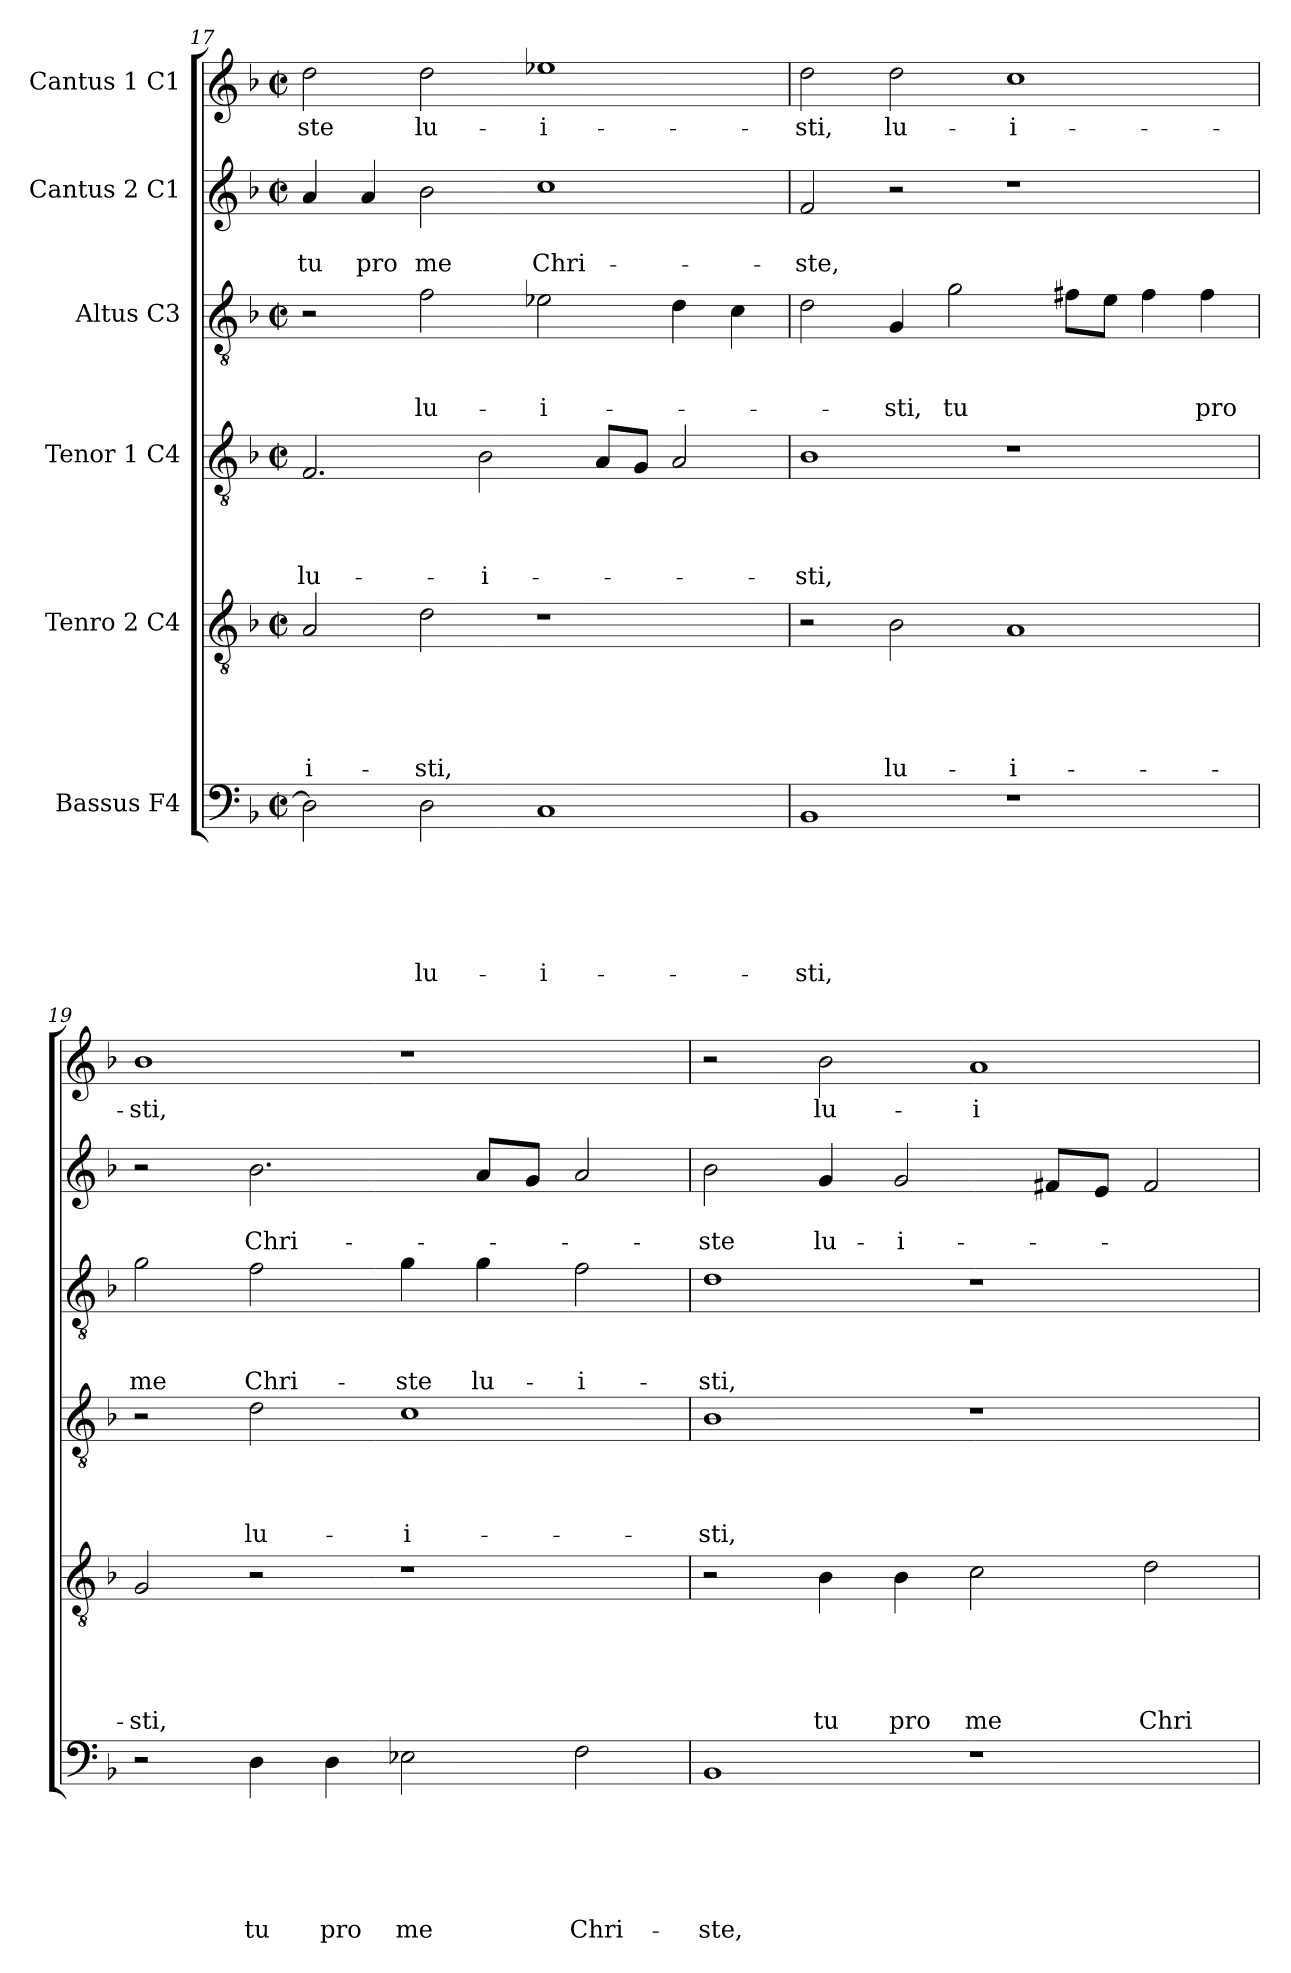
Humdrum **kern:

**kern	**text	**text	**text	**text	**text	**text	**kern	**text	**text	**text	**text	**text	**kern	**text	**text	**text	**text	**kern	**text	**text	**text	**kern	**text	**text	**kern	**text
*part6	*part6	*part6	*part6	*part6	*part6	*part6	*part5	*part5	*part5	*part5	*part5	*part5	*part4	*part4	*part4	*part4	*part4	*part3	*part3	*part3	*part3	*part2	*part2	*part2	*part1	*part1
*staff6	*staff6	*staff6	*staff6	*staff6	*staff6	*staff6	*staff5	*staff5	*staff5	*staff5	*staff5	*staff5	*staff4	*staff4	*staff4	*staff4	*staff4	*staff3	*staff3	*staff3	*staff3	*staff2	*staff2	*staff2	*staff1	*staff1
*I"Bassus F4	*	*	*	*	*	*	*I"Tenro 2 C4	*	*	*	*	*	*I"Tenor 1 C4	*	*	*	*	*I"Altus C3	*	*	*	*I"Cantus 2 C1	*	*	*I"Cantus 1 C1	*
*clefF4	*	*	*	*	*	*	*clefGv2	*	*	*	*	*	*clefGv2	*	*	*	*	*clefGv2	*	*	*	*clefG2	*	*	*clefG2	*
*k[b-]	*	*	*	*	*	*	*k[b-]	*	*	*	*	*	*k[b-]	*	*	*	*	*k[b-]	*	*	*	*k[b-]	*	*	*k[b-]	*
*F:	*	*	*	*	*	*	*F:	*	*	*	*	*	*F:	*	*	*	*	*F:	*	*	*	*F:	*	*	*F:	*
*M2/2	*	*	*	*	*	*	*M2/2	*	*	*	*	*	*M2/2	*	*	*	*	*M2/2	*	*	*	*M2/2	*	*	*M2/2	*
*met(c|)	*	*	*	*	*	*	*met(c|)	*	*	*	*	*	*met(c|)	*	*	*	*	*met(c|)	*	*	*	*met(c|)	*	*	*met(c|)	*
=17	=17	=17	=17	=17	=17	=17	=17	=17	=17	=17	=17	=17	=17	=17	=17	=17	=17	=17	=17	=17	=17	=17	=17	=17	=17	=17
2D\]	.	.	.	.	.	.	2A/	.	.	.	.	-i-	2.F/	.	.	.	lu-	2r	.	.	.	4a/	.	tu	2dd\	-ste
.	.	.	.	.	.	.	.	.	.	.	.	.	.	.	.	.	.	.	.	.	.	4a/	.	pro	.	.
2D\	.	.	.	.	.	lu-	2d\	.	.	.	.	-sti,	.	.	.	.	.	2f\	.	.	lu-	2b-\	.	me	2dd\	lu-
.	.	.	.	.	.	.	.	.	.	.	.	.	2B-\	.	.	.	-i-	.	.	.	.	.	.	.	.	.
1C	.	.	.	.	.	-i-	1r	.	.	.	.	.	.	.	.	.	.	2e-X\	.	.	-i-	1cc	.	Chri-	1ee-X	-i-
.	.	.	.	.	.	.	.	.	.	.	.	.	8A/L	.	.	.	.	.	.	.	.	.	.	.	.	.
.	.	.	.	.	.	.	.	.	.	.	.	.	8G/J	.	.	.	.	.	.	.	.	.	.	.	.	.
.	.	.	.	.	.	.	.	.	.	.	.	.	2A/	.	.	.	.	4d\	.	.	.	.	.	.	.	.
.	.	.	.	.	.	.	.	.	.	.	.	.	.	.	.	.	.	4c\	.	.	.	.	.	.	.	.
!!LO:PB:g=z
=18	=18	=18	=18	=18	=18	=18	=18	=18	=18	=18	=18	=18	=18	=18	=18	=18	=18	=18	=18	=18	=18	=18	=18	=18	=18	=18
1BB-	.	.	.	.	.	-sti,	2r	.	.	.	.	.	1B-	.	.	.	-sti,	2d\	.	.	.	2f/	.	-ste,	2dd\	-sti,
.	.	.	.	.	.	.	2B-\	.	.	.	.	lu-	.	.	.	.	.	4G/	.	.	-sti,	2r	.	.	2dd\	lu-
.	.	.	.	.	.	.	.	.	.	.	.	.	.	.	.	.	.	2g\	.	.	tu	.	.	.	.	.
1r	.	.	.	.	.	.	1A	.	.	.	.	-i-	1r	.	.	.	.	.	.	.	.	1r	.	.	1cc	-i-
.	.	.	.	.	.	.	.	.	.	.	.	.	.	.	.	.	.	8f#X\L	.	.	.	.	.	.	.	.
.	.	.	.	.	.	.	.	.	.	.	.	.	.	.	.	.	.	8e\J	.	.	.	.	.	.	.	.
.	.	.	.	.	.	.	.	.	.	.	.	.	.	.	.	.	.	4f#\	.	.	.	.	.	.	.	.
.	.	.	.	.	.	.	.	.	.	.	.	.	.	.	.	.	.	4f#\	.	.	pro	.	.	.	.	.
=19	=19	=19	=19	=19	=19	=19	=19	=19	=19	=19	=19	=19	=19	=19	=19	=19	=19	=19	=19	=19	=19	=19	=19	=19	=19	=19
2r	.	.	.	.	.	.	2G/	.	.	.	.	-sti,	2r	.	.	.	.	2g\	.	.	me	2r	.	.	1b-	-sti,
4D\	.	.	.	.	.	tu	2r	.	.	.	.	.	2d\	.	.	.	lu-	2f\	.	.	Chri-	2.b-\	.	Chri-	.	.
4D\	.	.	.	.	.	pro	.	.	.	.	.	.	.	.	.	.	.	.	.	.	.	.	.	.	.	.
2E-X\	.	.	.	.	.	me	1r	.	.	.	.	.	1c	.	.	.	-i-	4g\	.	.	-ste	.	.	.	1r	.
.	.	.	.	.	.	.	.	.	.	.	.	.	.	.	.	.	.	4g\	.	.	lu-	8a/L	.	.	.	.
.	.	.	.	.	.	.	.	.	.	.	.	.	.	.	.	.	.	.	.	.	.	8g/J	.	.	.	.
2F\	.	.	.	.	.	Chri-	.	.	.	.	.	.	.	.	.	.	.	2f\	.	.	-i-	2a/	.	.	.	.
=20	=20	=20	=20	=20	=20	=20	=20	=20	=20	=20	=20	=20	=20	=20	=20	=20	=20	=20	=20	=20	=20	=20	=20	=20	=20	=20
1BB-	.	.	.	.	.	-ste,	2r	.	.	.	.	.	1B-	.	.	.	-sti,	1d	.	.	-sti,	2b-\	.	-ste	2r	.
.	.	.	.	.	.	.	4B-\	.	.	.	.	tu	.	.	.	.	.	.	.	.	.	4g/	.	lu-	2b-\	lu-
.	.	.	.	.	.	.	4B-\	.	.	.	.	pro	.	.	.	.	.	.	.	.	.	2g/	.	-i-	.	.
1r	.	.	.	.	.	.	2c\	.	.	.	.	me	1r	.	.	.	.	1r	.	.	.	.	.	.	1a	-i-
.	.	.	.	.	.	.	.	.	.	.	.	.	.	.	.	.	.	.	.	.	.	8f#X/L	.	.	.	.
.	.	.	.	.	.	.	.	.	.	.	.	.	.	.	.	.	.	.	.	.	.	8e/J	.	.	.	.
.	.	.	.	.	.	.	2d\	.	.	.	.	Chri-	.	.	.	.	.	.	.	.	.	2f#/	.	.	.	.
=	=	=	=	=	=	=	=	=	=	=	=	=	=	=	=	=	=	=	=	=	=	=	=	=	=	=
*-	*-	*-	*-	*-	*-	*-	*-	*-	*-	*-	*-	*-	*-	*-	*-	*-	*-	*-	*-	*-	*-	*-	*-	*-	*-	*-
